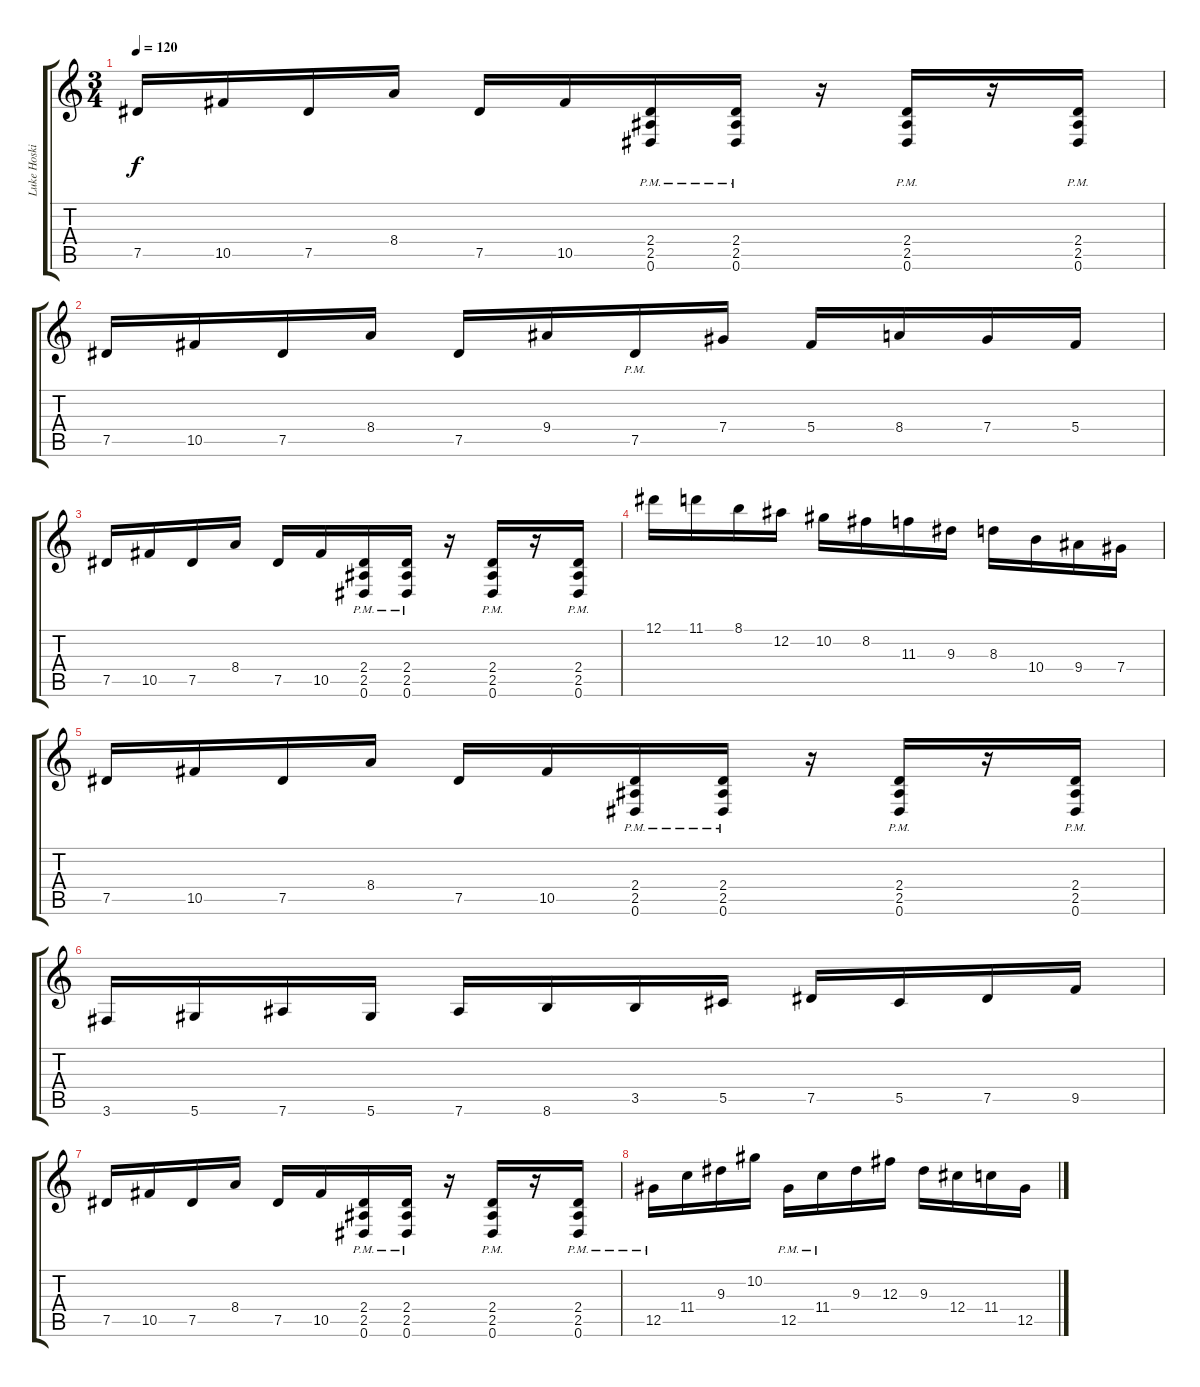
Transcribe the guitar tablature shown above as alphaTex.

\track ("Luke Hoskin" "Luke Hoski") {instrument overdrivenguitar}
\staff {score tabs}
\tuning (Eb4 Bb3 Gb3 Db3 Ab2 Eb2) {hide}
\ts (3 4)
\tempo 120
\clef g2
\ks c
7.5.16{dy f instrument overdrivenguitar} 10.5.16 7.5.16 8.4.16 7.5.16 10.5.16 (2.4{pm} 2.5{pm} 0.6{pm}).16 (2.4{pm} 2.5{pm} 0.6{pm}).16 r.16 (2.4{pm} 2.5{pm} 0.6{pm}).16 r.16 (2.4{pm} 2.5{pm} 0.6{pm}).16 |
7.5.16 10.5.16 7.5.16 8.4.16 7.5.16 9.4.16 7.5{pm}.16 7.4.16 5.4.16 8.4.16 7.4.16 5.4.16 |
7.5.16 10.5.16 7.5.16 8.4.16 7.5.16 10.5.16 (2.4{pm} 2.5{pm} 0.6{pm}).16 (2.4{pm} 2.5{pm} 0.6{pm}).16 r.16 (2.4{pm} 2.5{pm} 0.6{pm}).16 r.16 (2.4{pm} 2.5{pm} 0.6{pm}).16 |
12.1.16 11.1.16 8.1.16 12.2.16 10.2.16 8.2.16 11.3.16 9.3.16 8.3.16 10.4.16 9.4.16 7.4.16 |
7.5.16 10.5.16 7.5.16 8.4.16 7.5.16 10.5.16 (2.4{pm} 2.5{pm} 0.6{pm}).16 (2.4{pm} 2.5{pm} 0.6{pm}).16 r.16 (2.4{pm} 2.5{pm} 0.6{pm}).16 r.16 (2.4{pm} 2.5{pm} 0.6{pm}).16 |
3.6.16 5.6.16 7.6.16 5.6.16 7.6.16 8.6.16 3.5.16 5.5.16 7.5.16 5.5.16 7.5.16 9.5.16 |
7.5.16 10.5.16 7.5.16 8.4.16 7.5.16 10.5.16 (2.4{pm} 2.5{pm} 0.6{pm}).16 (2.4{pm} 2.5{pm} 0.6{pm}).16 r.16 (2.4{pm} 2.5{pm} 0.6{pm}).16 r.16 (2.4{pm} 2.5{pm} 0.6{pm}).16 |
12.5{pm}.16 11.4.16 9.3.16 10.2.16 12.5{pm}.16 11.4{pm}.16 9.3.16 12.3.16 9.3.16 12.4.16 11.4.16 12.5.16
